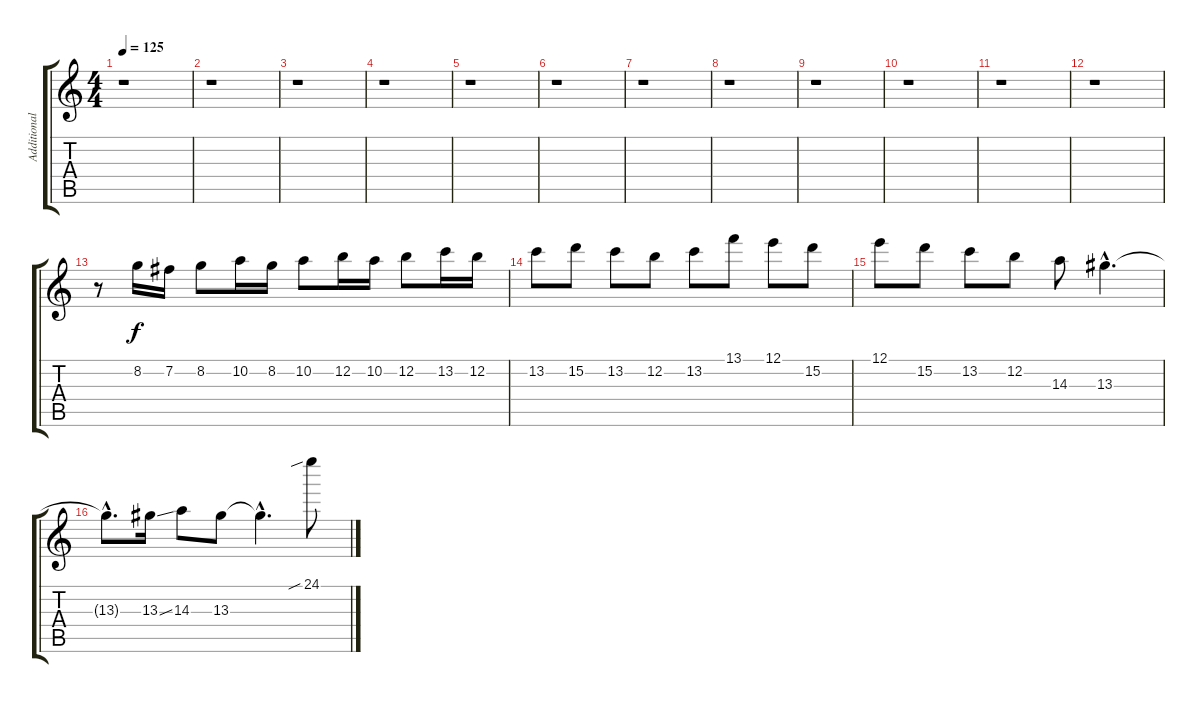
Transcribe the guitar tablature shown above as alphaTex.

\track ("Additional Guitar" "Additional") {instrument distortionguitar}
\staff {score tabs}
\tuning (E4 B3 G3 D3 A2 E2) {hide}
\ts (4 4)
\tempo 125
\clef g2
\ks c
r.1{dy f} |
r.1 |
r.1 |
r.1 |
r.1 |
r.1 |
r.1 |
r.1 |
r.1 |
r.1 |
r.1 |
r.1 |
r.8 8.2.16 7.2.16 8.2.8 10.2.16 8.2.16 10.2.8 12.2.16 10.2.16 12.2.8 13.2.16 12.2.16 |
13.2.8 15.2.8 13.2.8 12.2.8 13.2.8 13.1.8 12.1.8 15.2.8 |
12.1.8 15.2.8 13.2.8 12.2.8 14.3.8 13.3{hac}.4{d} |
13.3{hac t}.8{d} 13.3{ss}.16 14.3.8 13.3.8 13.3{hac t}.4{d} 24.1{sib}.8
